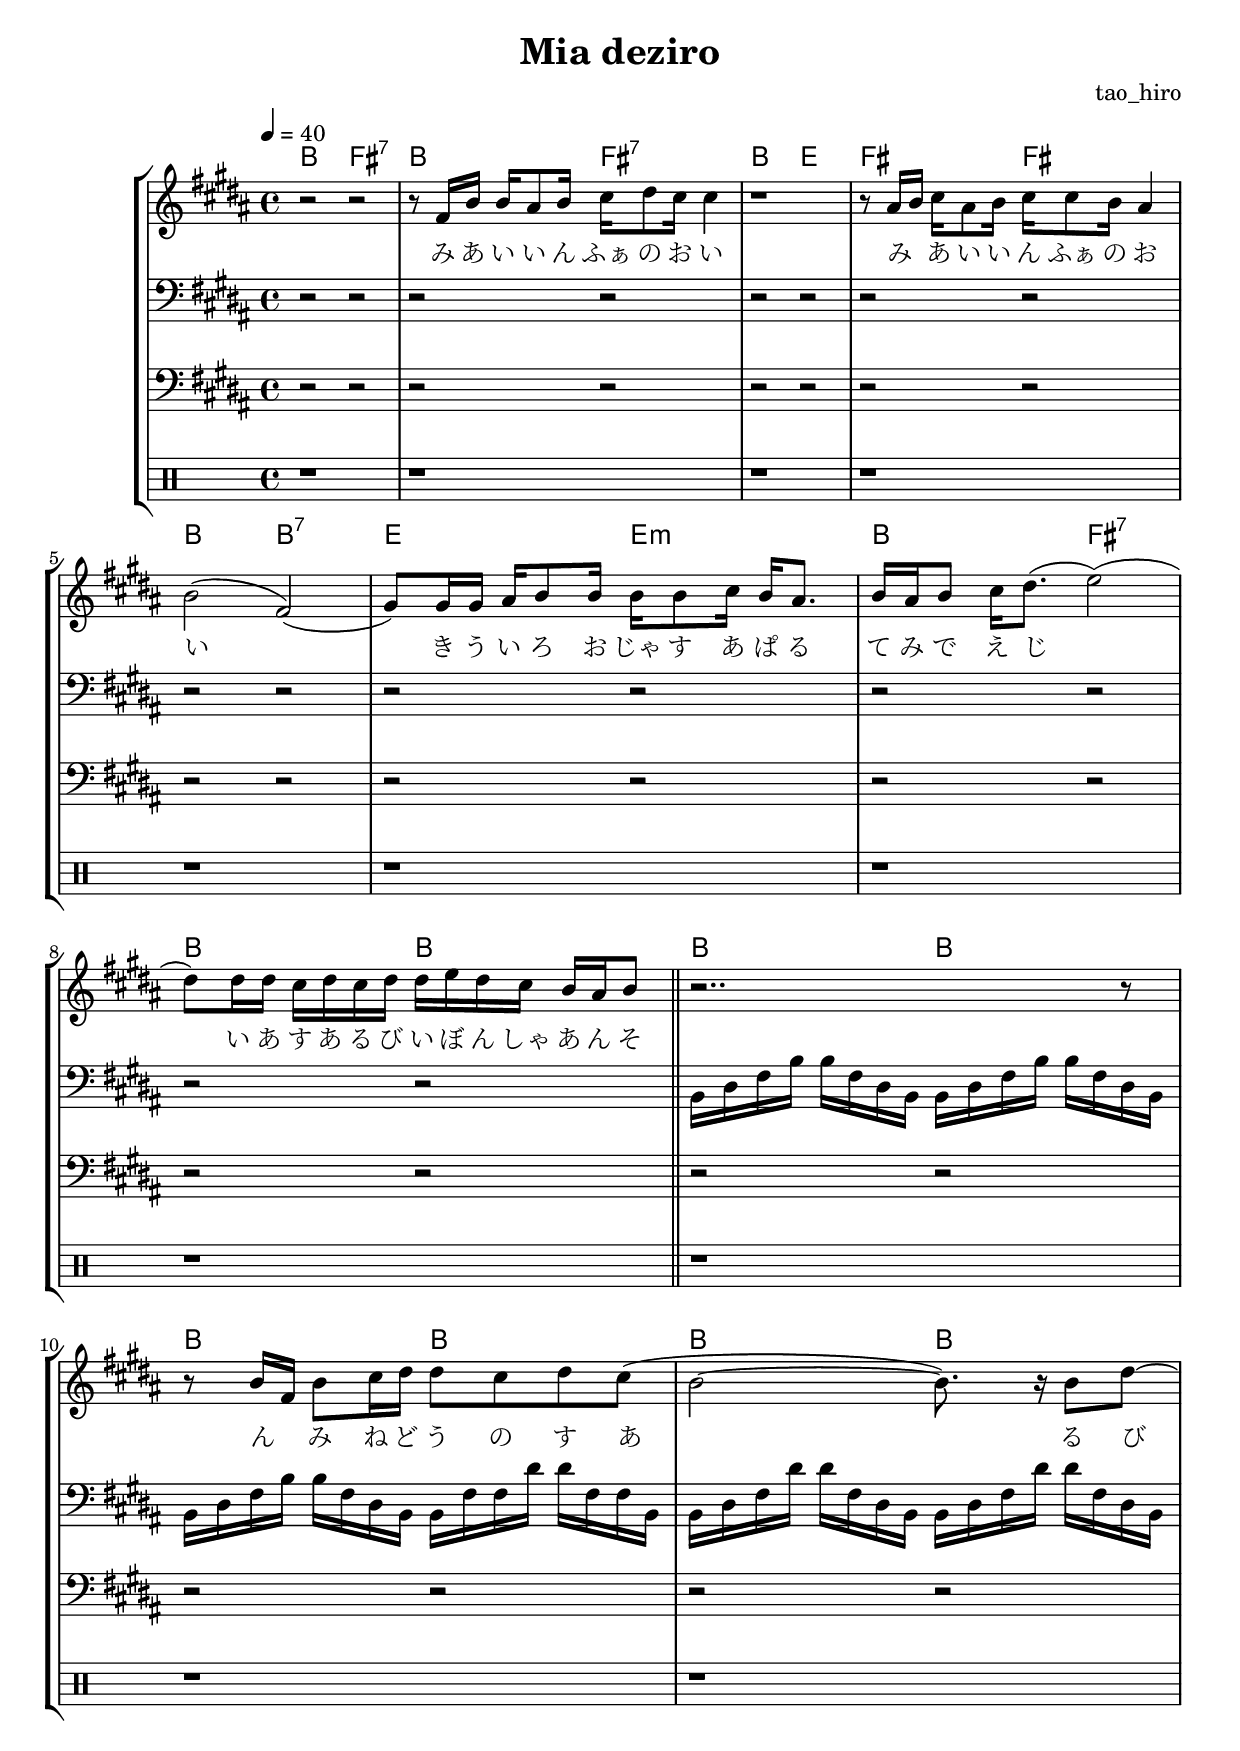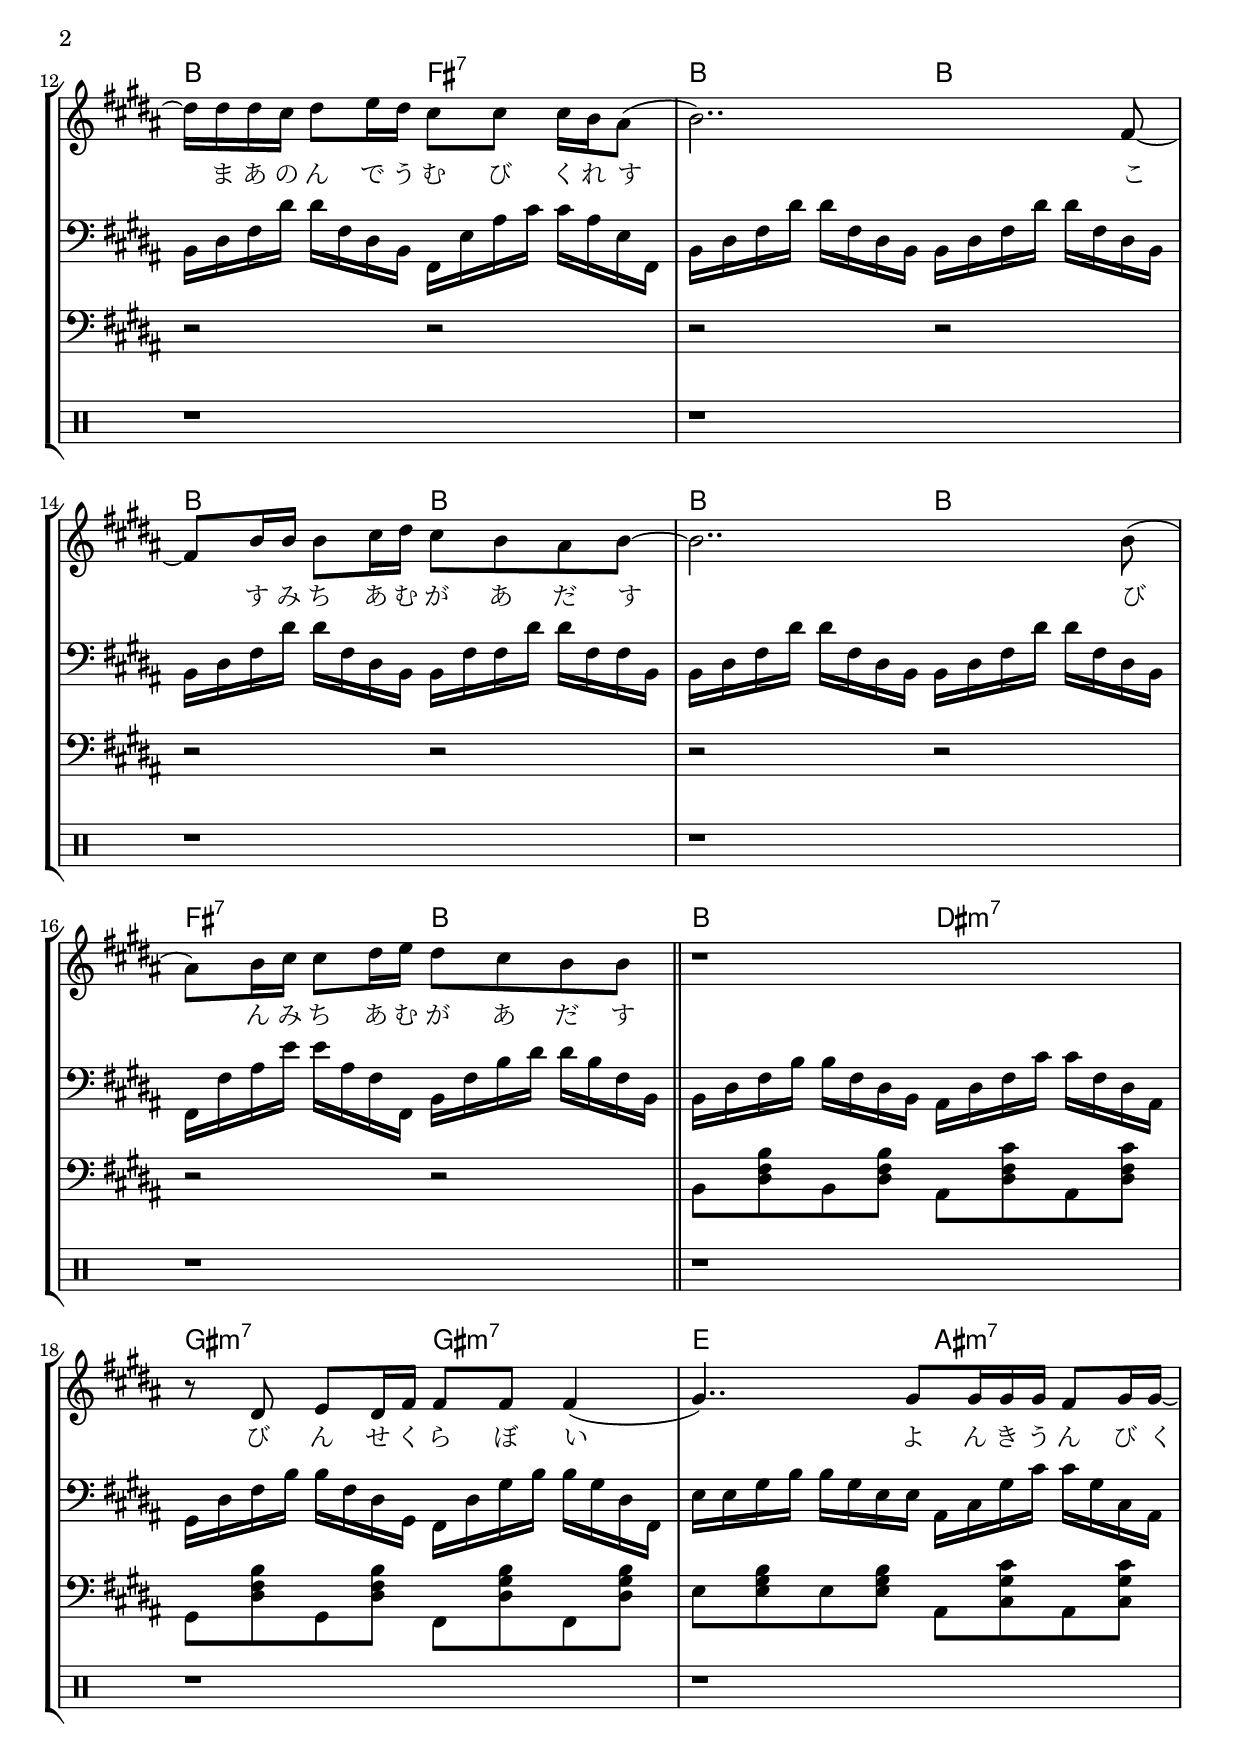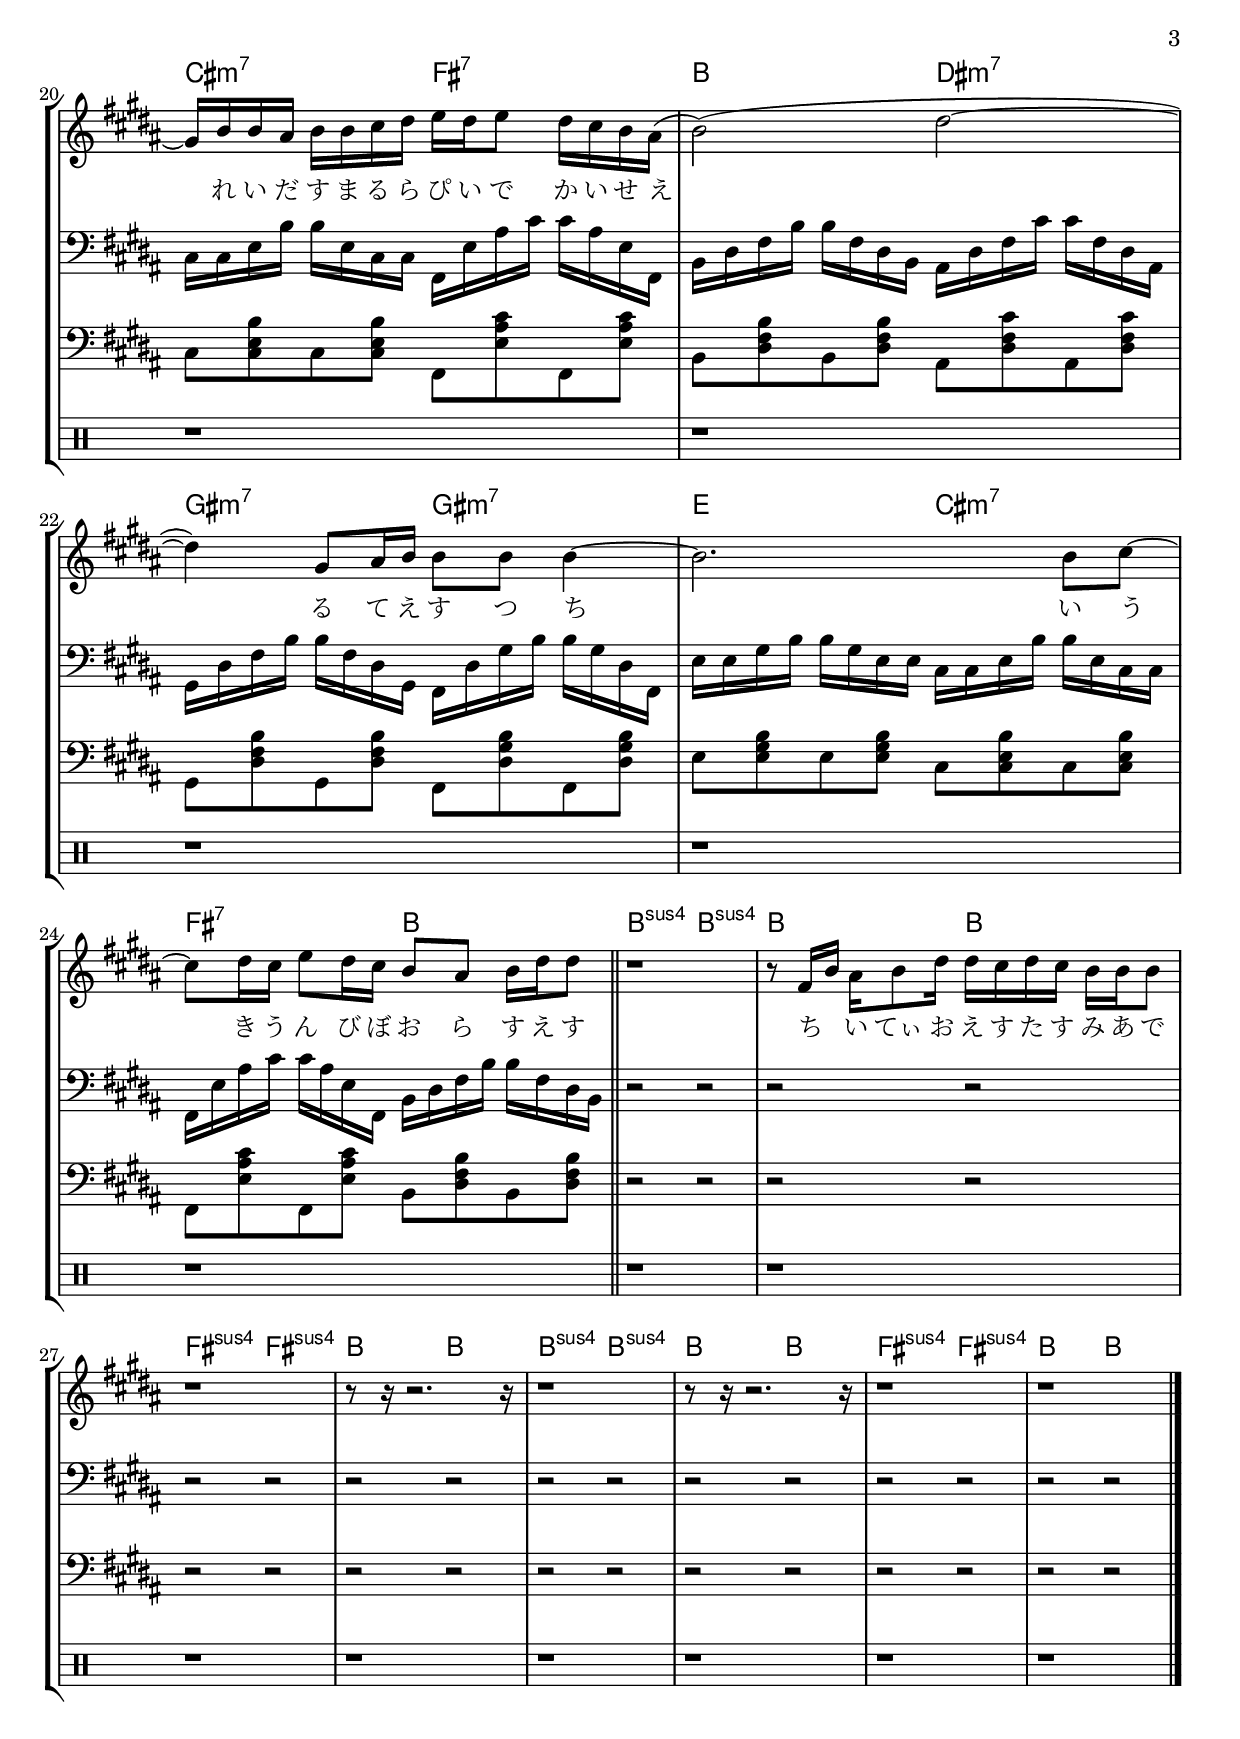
\version "2.12.1"

\header {
	title = \markup {"Mia deziro"}
	composer = \markup \center-column {tao_hiro}
}

harmony = \chordmode {
	b2 fis:7 b fis:7 b e fis fis b b:7 e e:m b fis:7 b b 

	b b b b b b b fis:7 b b b b b b fis:7 b 

	b dis:min7 gis:min7 gis:min7 e ais:min7 cis:min7 fis:7 b dis:min7 gis:min7 gis:min7 e cis:min7 fis:7 b 

	b:sus4 b:sus4 b b fis:sus4 fis:sus4 b b b:sus4 b:sus4 b b fis:sus4 fis:sus4 b b 
}

melody = {
	\set Staff.midiInstrument = #"fss0.42"
		\key b \major
	\tempo 4 = 40
 r2  r2 
	r8  fis'16  b'16  b'16  ais'8  b'16  cis''16  dis''8  cis''16  cis''4 
	r1~ 
	r8  ais'16  b'16  cis''16  ais'8  b'16  cis''16  cis''8  b'16  ais'4 
	b'2  (fis'2) 
	(gis'8)  gis'16  gis'16  ais'16  b'8  b'16  b'16  b'8  cis''16  b'16  ais'8. 
	b'16  ais'16  b'8  cis''16  dis''8.  (e''2) 
	(dis''8)  dis''16  dis''16  cis''16  dis''16  cis''16  dis''16  dis''16  e''16  dis''16  cis''16  b'16  ais'16  b'8
	\set Staff.midiInstrument = #"fss0.42"
	r2.. r8~ 
	r8  b'16  fis'16  b'8  cis''16  dis''16  dis''8  cis''8  dis''8  cis''8 
	(b'2~b'8.)  r16  b'8  dis''8~ 
	dis''16  dis''16  dis''16  cis''16  dis''8  e''16  dis''16  cis''8  cis''8  cis''16  b'16  ais'8 
	(b'2..)  fis'8~ 
	fis'8  b'16  b'16  b'8  cis''16  dis''16  cis''8  b'8  ais'8  b'8~ 
	b'2..  b'8 
	(ais'8)  b'16  cis''16  cis''8  dis''16  e''16  dis''8  cis''8  b'8  b'8
	\set Staff.midiInstrument = #"fss0.42"
	r1
r8 dis'8  e'8  dis'16  fis'16  fis'8  fis'8  fis'4 
	(gis'4..)  gis'8  gis'16  gis'16  gis'16  fis'8  gis'16  gis'16~ 
	gis'16  b'16  b'16  ais'16  b'16  b'16  cis''16  dis''16  e''16  dis''16  e''8  dis''16  cis''16  b'16  ais'16 
	(b'2)  (dis''2~ 
	dis''4)  gis'8  ais'16  b'16  b'8  b'8  b'4~ 
	b'2.  b'8  cis''8~ 
	cis''8  dis''16  cis''16  e''8  dis''16  cis''16  b'8  ais'8  b'16  dis''16  dis''8
	\set Staff.midiInstrument = #"fss0.42"
	 r1~ 
	r8  fis'16  b'16  ais'16  b'8  dis''16  dis''16  cis''16  dis''16  cis''16  b'16  b'16  b'8 
	r1~ 
	r8  r16  r2.~r16 
	r1~ 
	r8  r16  r2.~r16
	r1 r1 	\bar "|."
}

words = \lyricmode {
	み  あ  い  い  ん  ふぁ  の  お  い  み  あ  い  い  ん  ふぁ  の  お  い  き  う  い  ろ  お  じゃ  す  あ  ぱ  る  て  み  で  え  じ  い  あ  す  あ  る  び  い  ぼ  ん  しゃ  あ  ん  そ  ん  
	み  ね  ど  う  の  す  あ  る  び  ま  あ  の  ん  で  う  む  び  く  れ  す  こ  す  み  ち  あ  む  が  あ  だ  す  び  ん  み  ち  あ  む  が  あ  だ  す  び  ん  
	せ  く  ら  ぼ  い  よ  ん  き  う  ん  び  く  れ  い  だ  す  ま  る  ら  ぴ  い  で  か  い  せ  え  る  て  え  す  つ  ち  い  う  き  う  ん  び  ぼ  お  ら  す  え  す  ち  い  
	てぃ  お  え  す  た  す  み  あ  で  じ  い  ろ  
}

tempochange = {
	\tempo 4 = 40
	r1 | r1 | r1 | r1 | r1 | r1 | r1 | r1 \bar "||"
	\tempo 4 = 40
	r1 | r1 | r1 | r1 | r1 | r1 | r1 | r1 \bar "||"
	\tempo 4 = 40
	r1 | r1 | r1 | r1 | r1 | r1 | r1 | r1 \bar "||"
	\tempo 4 = 40
	r1 | r1 | r1 | r1 | r1 | r1 | r1 | r1 \bar "|."
}

mainacc = {
	\clef bass
	\set Staff.midiInstrument = #"Acoustic grand"
	\key b \major
	\tempo 4 = 40
	r2
	r2
	r2
	r2
	r2
	r2
	r2
	r2
	r2
	r2
	r2
	r2
	r2
	r2
	r2
	r2
	\bar "||"

	\set Staff.midiInstrument = #"Acoustic Guitar (nylon)"
	b,16 dis fis b b fis dis b,
	b,16 dis fis b b fis dis b,
	b,16 dis fis b b fis dis b,
	b,16 fis fis dis' dis' fis fis b,
	b,16 dis fis dis' dis' fis dis b,
	b,16 dis fis dis' dis' fis dis b,
	b,16 dis fis dis' dis' fis dis b,
	fis,16 e ais cis' cis' ais e fis,
	b,16 dis fis dis' dis' fis dis b,
	b,16 dis fis dis' dis' fis dis b,
	b,16 dis fis dis' dis' fis dis b,
	b,16 fis fis dis' dis' fis fis b,
	b,16 dis fis dis' dis' fis dis b,
	b,16 dis fis dis' dis' fis dis b,
	fis,16 fis ais e' e' ais fis fis,
	b,16 fis b dis' dis' b fis b,
	\bar "||"

	\set Staff.midiInstrument = #"Acoustic Guitar (nylon)"
	b,16 dis fis b b fis dis b,
	ais,16 dis fis cis' cis' fis dis ais,
	gis,16 dis fis b b fis dis gis,
	fis,16 dis gis b b gis dis fis,
	e16 e gis b b gis e e
	ais,16 cis gis cis' cis' gis cis ais,
	cis16 cis e b b e cis cis
	fis,16 e ais cis' cis' ais e fis,
	b,16 dis fis b b fis dis b,
	ais,16 dis fis cis' cis' fis dis ais,
	gis,16 dis fis b b fis dis gis,
	fis,16 dis gis b b gis dis fis,
	e16 e gis b b gis e e
	cis16 cis e b b e cis cis
	fis,16 e ais cis' cis' ais e fis,
	b,16 dis fis b b fis dis b,
	\bar "||"

	\set Staff.midiInstrument = #"Acoustic grand"
	r2
	r2
	r2
	r2
	r2
	r2
	r2
	r2
	r2
	r2
	r2
	r2
	r2
	r2
	r2
	r2
	\bar "|."
}

subacc = {
	\clef bass
	\set Staff.midiInstrument = #"Acoustic grand"
	\key b \major
	\tempo 4 = 40
	r2
	r2
	r2
	r2
	r2
	r2
	r2
	r2
	r2
	r2
	r2
	r2
	r2
	r2
	r2
	r2
	\bar "||"

	\set Staff.midiInstrument = #"Acoustic grand"
	r2
	r2
	r2
	r2
	r2
	r2
	r2
	r2
	r2
	r2
	r2
	r2
	r2
	r2
	r2
	r2
	\bar "||"

	\set Staff.midiInstrument = #"Acoustic grand"
	b,8 <dis fis b> b, <dis fis b>
	ais,8 <dis fis cis'> ais, <dis fis cis'>
	gis,8 <dis fis b> gis, <dis fis b>
	fis,8 <dis gis b> fis, <dis gis b>
	e8 <e gis b> e <e gis b>
	ais,8 <cis gis cis'> ais, <cis gis cis'>
	cis8 <cis e b> cis <cis e b>
	fis,8 <e ais cis'> fis, <e ais cis'>
	b,8 <dis fis b> b, <dis fis b>
	ais,8 <dis fis cis'> ais, <dis fis cis'>
	gis,8 <dis fis b> gis, <dis fis b>
	fis,8 <dis gis b> fis, <dis gis b>
	e8 <e gis b> e <e gis b>
	cis8 <cis e b> cis <cis e b>
	fis,8 <e ais cis'> fis, <e ais cis'>
	b,8 <dis fis b> b, <dis fis b>
	\bar "||"

	\set Staff.midiInstrument = #"Acoustic grand"
	r2
	r2
	r2
	r2
	r2
	r2
	r2
	r2
	r2
	r2
	r2
	r2
	r2
	r2
	r2
	r2
	\bar "|."
}

percA = {
	\drummode {
	r1 |r1 |r1 |r1 |r1 |r1 |r1 |r1 \bar "||"
	r1 |r1 |r1 |r1 |r1 |r1 |r1 |r1 \bar "||"
	r1 |r1 |r1 |r1 |r1 |r1 |r1 |r1 \bar "||"
	r1 |r1 |r1 |r1 |r1 |r1 |r1 |r1 \bar "|."
	}
}

percB = {
	\drummode {
	r1 |r1 |r1 |r1 |r1 |r1 |r1 |r1 \bar "||"
	r1 |r1 |r1 |r1 |r1 |r1 |r1 |r1 \bar "||"
	r1 |r1 |r1 |r1 |r1 |r1 |r1 |r1 \bar "||"
	r1 |r1 |r1 |r1 |r1 |r1 |r1 |r1 \bar "|."
	}
}

percC = {
	\drummode {
	r1 |r1 |r1 |r1 |r1 |r1 |r1 |r1 \bar "||"
	r1 |r1 |r1 |r1 |r1 |r1 |r1 |r1 \bar "||"
	r1 |r1 |r1 |r1 |r1 |r1 |r1 |r1 \bar "||"
	r1 |r1 |r1 |r1 |r1 |r1 |r1 |r1 \bar "|."
	}
}

percD = {
	\drummode {
	r1 |r1 |r1 |r1 |r1 |r1 |r1 |r1 \bar "||"
	r1 |r1 |r1 |r1 |r1 |r1 |r1 |r1 \bar "||"
	r1 |r1 |r1 |r1 |r1 |r1 |r1 |r1 \bar "||"
	r1 |r1 |r1 |r1 |r1 |r1 |r1 |r1 \bar "|."
	}
}

percE = {
	\drummode {
	r1 |r1 |r1 |r1 |r1 |r1 |r1 |r1 \bar "||"
	r1 |r1 |r1 |r1 |r1 |r1 |r1 |r1 \bar "||"
	r1 |r1 |r1 |r1 |r1 |r1 |r1 |r1 \bar "||"
	r1 |r1 |r1 |r1 |r1 |r1 |r1 |r1 \bar "|."
	}
}

\score {
	<<
		\new StaffGroup <<
			\new ChordNames {\harmony}
			\new Voice = "melody" {\melody}
			\new Lyrics \lyricsto "melody" \words
			\new Staff = "mainacc" {\mainacc}
			\new Staff = "subacc" {\subacc}
			\new DrumStaff <<
				\new DrumVoice {\percA}
				\new DrumVoice {\percB}
				\new DrumVoice {\percC}
				\new DrumVoice {\percD}
				\new DrumVoice {\percE}
			>>
		>>
	>>
	\layout { }
}
